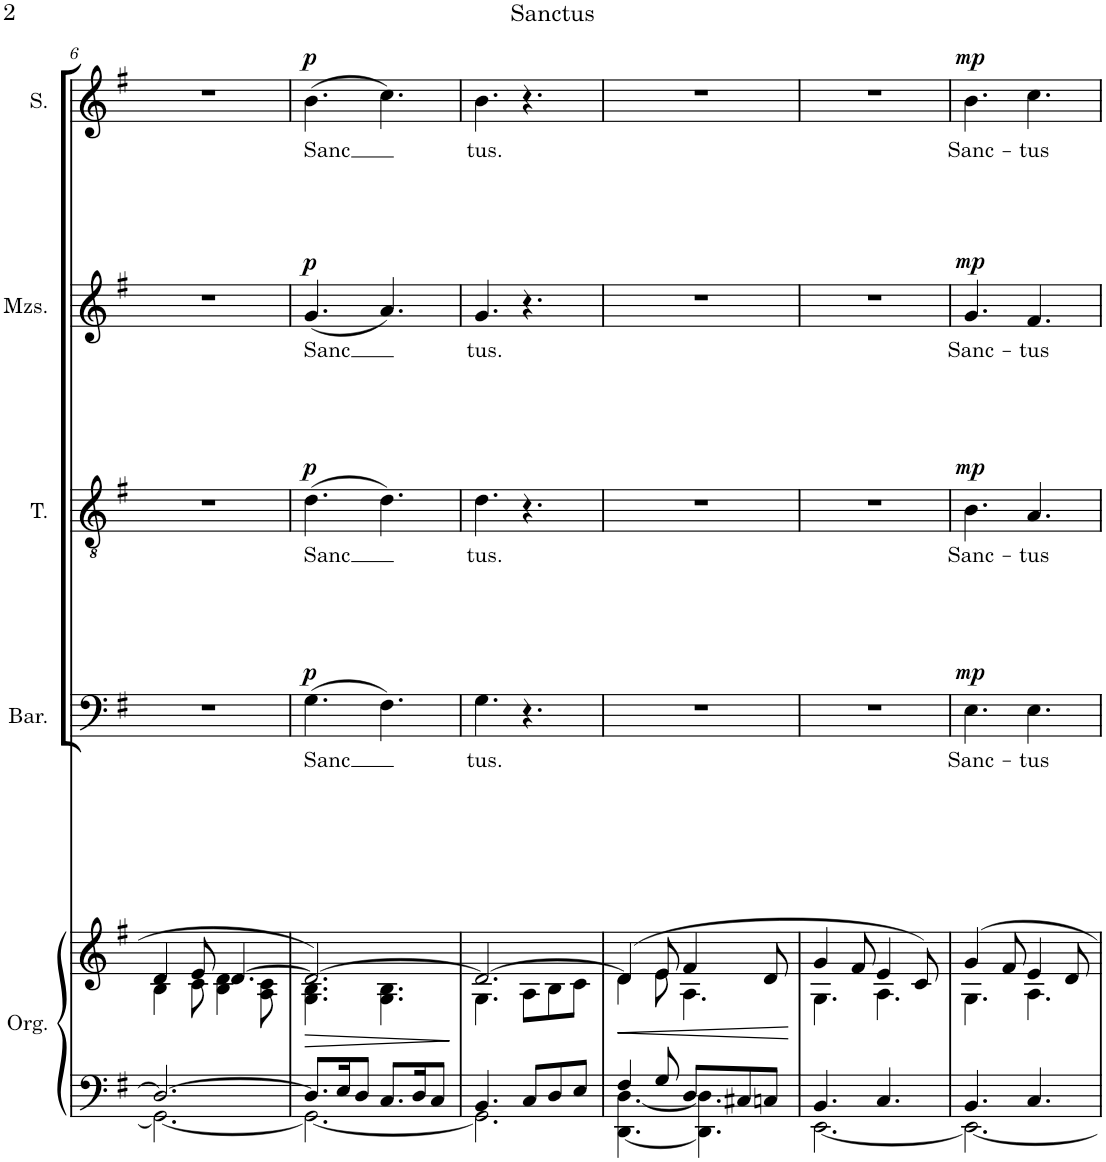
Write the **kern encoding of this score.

**kern	**kern	**dynam	**kern	**text	**dynam	**kern	**text	**dynam	**kern	**text	**dynam	**kern	**text	**dynam
*part5	*part5	*part5	*part4	*part4	*part4	*part3	*part3	*part3	*part2	*part2	*part2	*part1	*part1	*part1
*staff6	*staff5	*staff5/6	*staff4	*staff4	*staff4	*staff3	*staff3	*staff3	*staff2	*staff2	*staff2	*staff1	*staff1	*staff1
*I"Órgano	*	*	*I"Barítono	*	*	*I"Tenor	*	*	*I"Mezzosoprano	*	*	*I"Soprano	*	*
*	*	*	*I'Bar.	*	*	*I'T.	*	*	*I'Mzs.	*	*	*I'S.	*	*
!!LO:PB:g=z
*clefF4	*clefG2	*	*clefF4	*	*	*clefGv2	*	*	*clefG2	*	*	*clefG2	*	*
*k[f#]	*k[f#]	*	*k[f#]	*	*	*k[f#]	*	*	*k[f#]	*	*	*k[f#]	*	*
*M6/8	*M6/8	*	*M6/8	*	*	*M6/8	*	*	*M6/8	*	*	*M6/8	*	*
=6	=6	=6	=6	=6	=6	=6	=6	=6	=6	=6	=6	=6	=6	=6
*^	*^	*	*	*	*	*	*	*	*	*	*	*	*	*
2.D/_	2.GG\_	4d/	4B\	.	2.r	.	.	2.r	.	.	2.r	.	.	2.r	.	.
.	.	8e/	8c\	.	.	.	.	.	.	.	.	.	.	.	.	.
.	.	[4.d/	4B\ 4d\	.	.	.	.	.	.	.	.	.	.	.	.	.
.	.	.	8A\ 8c\	.	.	.	.	.	.	.	.	.	.	.	.	.
=7	=7	=7	=7	=7	=7	=7	=7	=7	=7	=7	=7	=7	=7	=7	=7	=7
!	!	!	!	!LO:HP:b	!	!LO:LY:b	!LO:DY:a	!	!LO:LY:b	!LO:DY:a	!	!LO:LY:b	!LO:DY:a	!	!LO:LY:b	!LO:DY:a
8.D/L]	2.GG\_	2.d/_	4.G\ 4.B\	>	(4.G\	Sanc	p	(4.d\	Sanc	p	(4.g/	Sanc	p	(4.b\	Sanc	p
16E/K	.	.	.	.	.	.	.	.	.	.	.	.	.	.	.	.
8D/J	.	.	.	.	.	.	.	.	.	.	.	.	.	.	.	.
8.C/L	.	.	4.G\ 4.B\	.	4.F#\)	.	.	4.d\)	.	.	4.a/)	.	.	4.cc\)	.	.
16D/K	.	.	.	.	.	.	.	.	.	.	.	.	.	.	.	.
8C/J	.	.	.	.	.	.	.	.	.	.	.	.	.	.	.	.
*v	*v	*	*	*	*	*	*	*	*	*	*	*	*	*	*	*
*	*v	*v	*	*	*	*	*	*	*	*	*	*	*	*	*
.	.	]	.	.	.	.	.	.	.	.	.	.	.	.
=8	=8	=8	=8	=8	=8	=8	=8	=8	=8	=8	=8	=8	=8	=8
*^	*^	*	*	*	*	*	*	*	*	*	*	*	*	*
!	!	!	!	!	!	!LO:LY:b	!	!	!LO:LY:b	!	!	!LO:LY:b	!	!	!LO:LY:b	!
4.BB/	2.GG\]	2.d/_	4.G\	.	4.G\	tus.	.	4.d\	tus.	.	4.g/	tus.	.	4.b\	tus.	.
8C/L	.	.	8A\L	.	4.r	.	.	4.r	.	.	4.r	.	.	4.r	.	.
8D/	.	.	8B\	.	.	.	.	.	.	.	.	.	.	.	.	.
8E/J	.	.	8c\J	.	.	.	.	.	.	.	.	.	.	.	.	.
=9	=9	=9	=9	=9	=9	=9	=9	=9	=9	=9	=9	=9	=9	=9	=9	=9
!	!	!	!	!LO:HP:b	!	!	!	!	!	!	!	!	!	!	!	!
4F#/	[4.DD\ [4.D\	(4d/]	4d\	<	2.r	.	.	2.r	.	.	2.r	.	.	2.r	.	.
8G/	.	8e/	8e\	.	.	.	.	.	.	.	.	.	.	.	.	.
8D/L	4.DD\] 4.D\]	4f#/	4.A\	.	.	.	.	.	.	.	.	.	.	.	.	.
8C#X/	.	.	.	.	.	.	.	.	.	.	.	.	.	.	.	.
8Cn/J	.	8d/	.	.	.	.	.	.	.	.	.	.	.	.	.	.
*v	*v	*	*	*	*	*	*	*	*	*	*	*	*	*	*	*
*	*v	*v	*	*	*	*	*	*	*	*	*	*	*	*	*
.	.	[	.	.	.	.	.	.	.	.	.	.	.	.
=10	=10	=10	=10	=10	=10	=10	=10	=10	=10	=10	=10	=10	=10	=10
*^	*^	*	*	*	*	*	*	*	*	*	*	*	*	*
4.BB/	[2.EE\	4g/	4.G\	.	2.r	.	.	2.r	.	.	2.r	.	.	2.r	.	.
.	.	8f#/	.	.	.	.	.	.	.	.	.	.	.	.	.	.
4.C/	.	4e/	4.A\	.	.	.	.	.	.	.	.	.	.	.	.	.
.	.	8c/)	.	.	.	.	.	.	.	.	.	.	.	.	.	.
=11	=11	=11	=11	=11	=11	=11	=11	=11	=11	=11	=11	=11	=11	=11	=11	=11
!	!	!	!	!	!	!LO:LY:b	!LO:DY:a	!	!LO:LY:b	!LO:DY:a	!	!LO:LY:b	!LO:DY:a	!	!LO:LY:b	!LO:DY:a
4.BB/	2.EE\_	4g/	4.G\	.	4.E\	Sanc-	mp	4.B\	Sanc-	mp	4.g/	Sanc-	mp	4.b\	Sanc-	mp
.	.	8f#/	.	.	.	.	.	.	.	.	.	.	.	.	.	.
!	!	!	!	!	!	!LO:LY:b	!	!	!LO:LY:b	!	!	!LO:LY:b	!	!	!LO:LY:b	!
4.C/	.	4e/	4.A\	.	4.E\	-tus	.	4.A/	-tus	.	4.f#/	-tus	.	4.cc\	-tus	.
.	.	8d/	.	.	.	.	.	.	.	.	.	.	.	.	.	.
*v	*v	*	*	*	*	*	*	*	*	*	*	*	*	*	*	*
*	*v	*v	*	*	*	*	*	*	*	*	*	*	*	*	*
=	=	=	=	=	=	=	=	=	=	=	=	=	=	=
*-	*-	*-	*-	*-	*-	*-	*-	*-	*-	*-	*-	*-	*-	*-
